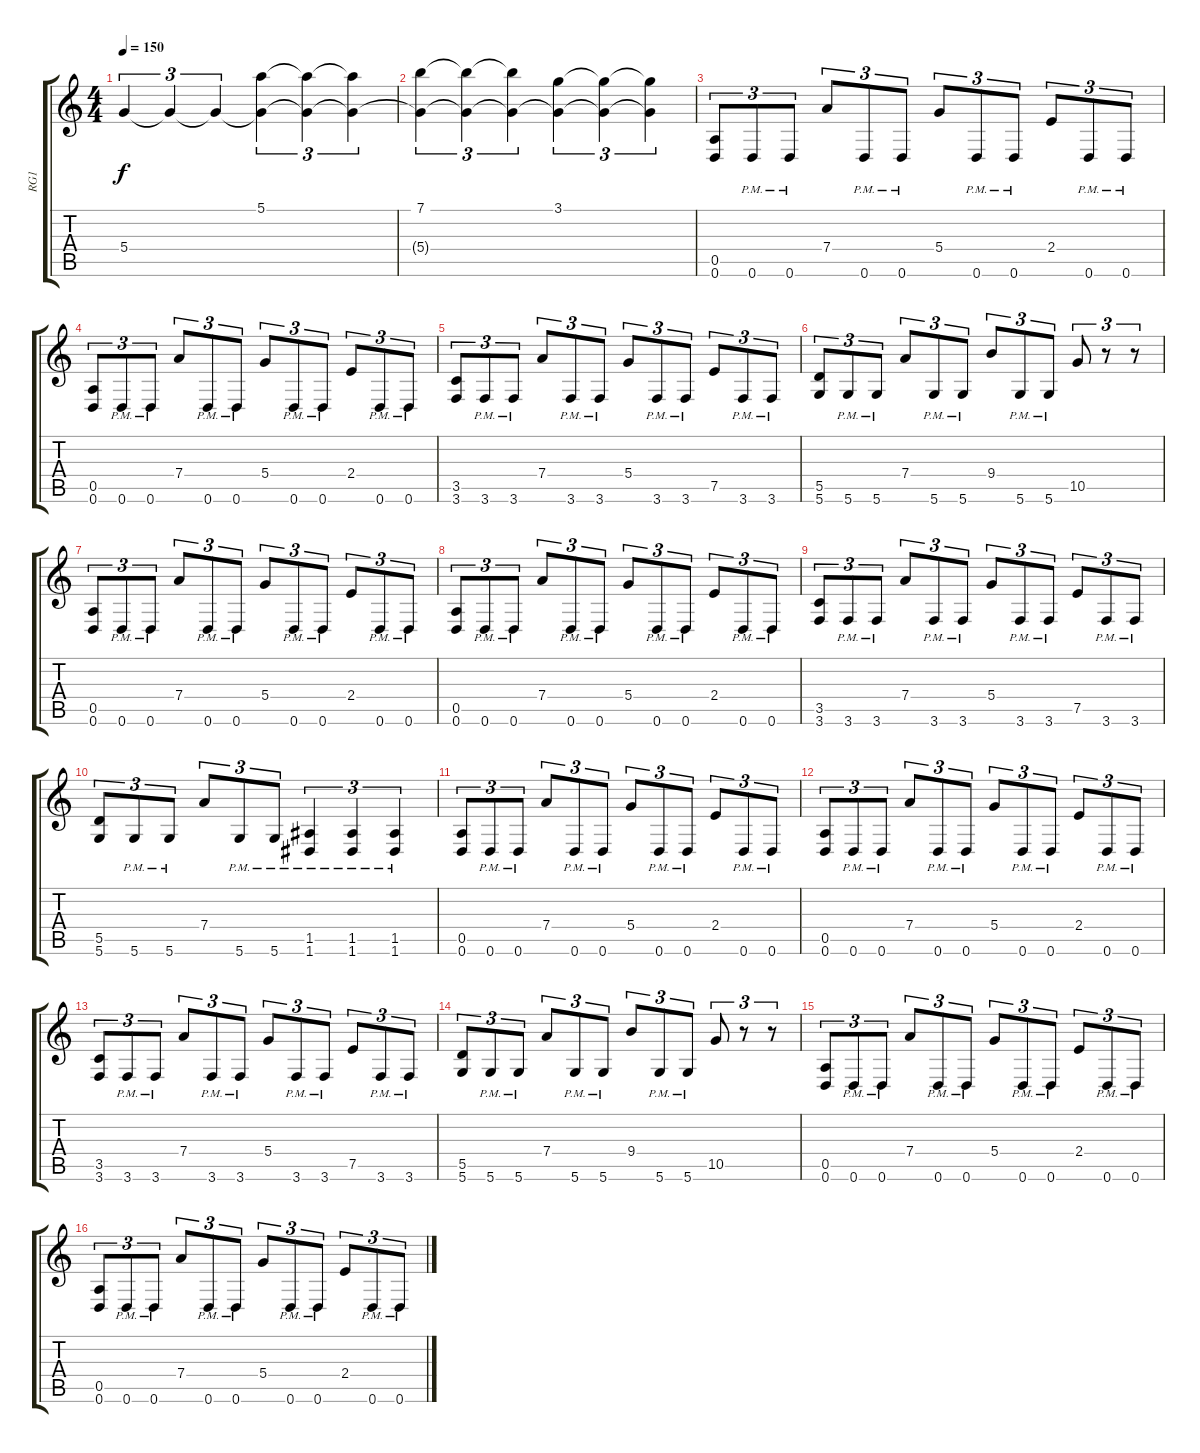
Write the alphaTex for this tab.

\track ("RG1" "RG1") {instrument distortionguitar}
\staff {score tabs}
\tuning (E4 B3 G3 D3 A2 D2) {hide}
\ts (4 4)
\tempo 150
\clef g2
\ks c
5.4.4{tu (3 2) dy f} 5.4{t}.4{tu (3 2)} 5.4{t}.4{tu (3 2)} (5.1 5.4{t}).4{tu (3 2)} (5.1{t} 5.4{t}).4{tu (3 2)} (5.1{t} 5.4{t}).4{tu (3 2)} |
(7.1 5.4{t}).4{tu (3 2)} (7.1{t} 5.4{t}).4{tu (3 2)} (7.1{t} 5.4{t}).4{tu (3 2)} (3.1 5.4{t}).4{tu (3 2)} (3.1{t} 5.4{t}).4{tu (3 2)} (3.1{t} 5.4{t}).4{tu (3 2)} |
(0.5 0.6).8{tu (3 2)} 0.6{pm}.8{tu (3 2)} 0.6{pm}.8{tu (3 2)} 7.4.8{tu (3 2)} 0.6{pm}.8{tu (3 2)} 0.6{pm}.8{tu (3 2)} 5.4.8{tu (3 2)} 0.6{pm}.8{tu (3 2)} 0.6{pm}.8{tu (3 2)} 2.4.8{tu (3 2)} 0.6{pm}.8{tu (3 2)} 0.6{pm}.8{tu (3 2)} |
(0.5 0.6).8{tu (3 2)} 0.6{pm}.8{tu (3 2)} 0.6{pm}.8{tu (3 2)} 7.4.8{tu (3 2)} 0.6{pm}.8{tu (3 2)} 0.6{pm}.8{tu (3 2)} 5.4.8{tu (3 2)} 0.6{pm}.8{tu (3 2)} 0.6{pm}.8{tu (3 2)} 2.4.8{tu (3 2)} 0.6{pm}.8{tu (3 2)} 0.6{pm}.8{tu (3 2)} |
(3.5 3.6).8{tu (3 2)} 3.6{pm}.8{tu (3 2)} 3.6{pm}.8{tu (3 2)} 7.4.8{tu (3 2)} 3.6{pm}.8{tu (3 2)} 3.6{pm}.8{tu (3 2)} 5.4.8{tu (3 2)} 3.6{pm}.8{tu (3 2)} 3.6{pm}.8{tu (3 2)} 7.5.8{tu (3 2)} 3.6{pm}.8{tu (3 2)} 3.6{pm}.8{tu (3 2)} |
(5.5 5.6).8{tu (3 2)} 5.6{pm}.8{tu (3 2)} 5.6{pm}.8{tu (3 2)} 7.4.8{tu (3 2)} 5.6{pm}.8{tu (3 2)} 5.6{pm}.8{tu (3 2)} 9.4.8{tu (3 2)} 5.6{pm}.8{tu (3 2)} 5.6{pm}.8{tu (3 2)} 10.5.8{tu (3 2)} r.8{tu (3 2)} r.8{tu (3 2)} |
(0.5 0.6).8{tu (3 2)} 0.6{pm}.8{tu (3 2)} 0.6{pm}.8{tu (3 2)} 7.4.8{tu (3 2)} 0.6{pm}.8{tu (3 2)} 0.6{pm}.8{tu (3 2)} 5.4.8{tu (3 2)} 0.6{pm}.8{tu (3 2)} 0.6{pm}.8{tu (3 2)} 2.4.8{tu (3 2)} 0.6{pm}.8{tu (3 2)} 0.6{pm}.8{tu (3 2)} |
(0.5 0.6).8{tu (3 2)} 0.6{pm}.8{tu (3 2)} 0.6{pm}.8{tu (3 2)} 7.4.8{tu (3 2)} 0.6{pm}.8{tu (3 2)} 0.6{pm}.8{tu (3 2)} 5.4.8{tu (3 2)} 0.6{pm}.8{tu (3 2)} 0.6{pm}.8{tu (3 2)} 2.4.8{tu (3 2)} 0.6{pm}.8{tu (3 2)} 0.6{pm}.8{tu (3 2)} |
(3.5 3.6).8{tu (3 2)} 3.6{pm}.8{tu (3 2)} 3.6{pm}.8{tu (3 2)} 7.4.8{tu (3 2)} 3.6{pm}.8{tu (3 2)} 3.6{pm}.8{tu (3 2)} 5.4.8{tu (3 2)} 3.6{pm}.8{tu (3 2)} 3.6{pm}.8{tu (3 2)} 7.5.8{tu (3 2)} 3.6{pm}.8{tu (3 2)} 3.6{pm}.8{tu (3 2)} |
(5.5 5.6).8{tu (3 2)} 5.6{pm}.8{tu (3 2)} 5.6{pm}.8{tu (3 2)} 7.4.8{tu (3 2)} 5.6{pm}.8{tu (3 2)} 5.6{pm}.8{tu (3 2)} (1.5{pm} 1.6{pm}).4{tu (3 2)} (1.5{pm} 1.6{pm}).4{tu (3 2)} (1.5{pm} 1.6{pm}).4{tu (3 2)} |
(0.5 0.6).8{tu (3 2)} 0.6{pm}.8{tu (3 2)} 0.6{pm}.8{tu (3 2)} 7.4.8{tu (3 2)} 0.6{pm}.8{tu (3 2)} 0.6{pm}.8{tu (3 2)} 5.4.8{tu (3 2)} 0.6{pm}.8{tu (3 2)} 0.6{pm}.8{tu (3 2)} 2.4.8{tu (3 2)} 0.6{pm}.8{tu (3 2)} 0.6{pm}.8{tu (3 2)} |
(0.5 0.6).8{tu (3 2)} 0.6{pm}.8{tu (3 2)} 0.6{pm}.8{tu (3 2)} 7.4.8{tu (3 2)} 0.6{pm}.8{tu (3 2)} 0.6{pm}.8{tu (3 2)} 5.4.8{tu (3 2)} 0.6{pm}.8{tu (3 2)} 0.6{pm}.8{tu (3 2)} 2.4.8{tu (3 2)} 0.6{pm}.8{tu (3 2)} 0.6{pm}.8{tu (3 2)} |
(3.5 3.6).8{tu (3 2)} 3.6{pm}.8{tu (3 2)} 3.6{pm}.8{tu (3 2)} 7.4.8{tu (3 2)} 3.6{pm}.8{tu (3 2)} 3.6{pm}.8{tu (3 2)} 5.4.8{tu (3 2)} 3.6{pm}.8{tu (3 2)} 3.6{pm}.8{tu (3 2)} 7.5.8{tu (3 2)} 3.6{pm}.8{tu (3 2)} 3.6{pm}.8{tu (3 2)} |
(5.5 5.6).8{tu (3 2)} 5.6{pm}.8{tu (3 2)} 5.6{pm}.8{tu (3 2)} 7.4.8{tu (3 2)} 5.6{pm}.8{tu (3 2)} 5.6{pm}.8{tu (3 2)} 9.4.8{tu (3 2)} 5.6{pm}.8{tu (3 2)} 5.6{pm}.8{tu (3 2)} 10.5.8{tu (3 2)} r.8{tu (3 2)} r.8{tu (3 2)} |
(0.5 0.6).8{tu (3 2)} 0.6{pm}.8{tu (3 2)} 0.6{pm}.8{tu (3 2)} 7.4.8{tu (3 2)} 0.6{pm}.8{tu (3 2)} 0.6{pm}.8{tu (3 2)} 5.4.8{tu (3 2)} 0.6{pm}.8{tu (3 2)} 0.6{pm}.8{tu (3 2)} 2.4.8{tu (3 2)} 0.6{pm}.8{tu (3 2)} 0.6{pm}.8{tu (3 2)} |
(0.5 0.6).8{tu (3 2)} 0.6{pm}.8{tu (3 2)} 0.6{pm}.8{tu (3 2)} 7.4.8{tu (3 2)} 0.6{pm}.8{tu (3 2)} 0.6{pm}.8{tu (3 2)} 5.4.8{tu (3 2)} 0.6{pm}.8{tu (3 2)} 0.6{pm}.8{tu (3 2)} 2.4.8{tu (3 2)} 0.6{pm}.8{tu (3 2)} 0.6{pm}.8{tu (3 2)}
